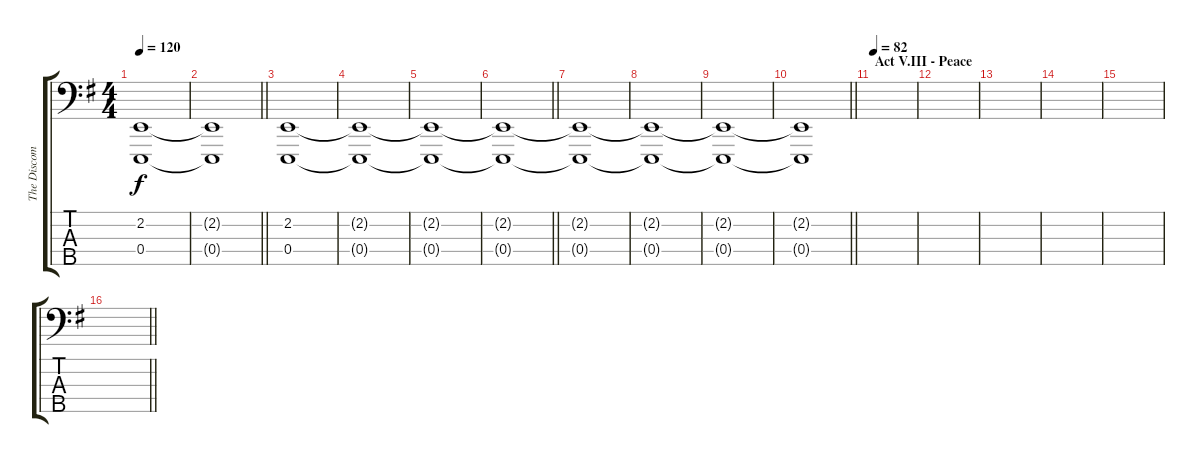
\track ("The Discomforter" "The Discom") {instrument lead1square}
\staff {score tabs}
\tuning (G2 D2 A1 E1 B0) {hide}
\ts (4 4)
\tempo 120
\clef f4
\ks eminor
(2.2{t} 0.4{t}).1{dy f} |
\barLineRight lightlight
(2.2{t} 0.4{t}).1 |
\section ("" "")
(2.2 0.4).1 |
(2.2{t} 0.4{t}).1 |
(2.2{t} 0.4{t}).1 |
\barLineRight lightlight
(2.2{t} 0.4{t}).1 |
(2.2{t} 0.4{t}).1{volume 5} |
(2.2{t} 0.4{t}).1 |
(2.2{t} 0.4{t}).1 |
\barLineRight lightlight
(2.2{t} 0.4{t}).1 |
\section ("" "Act V.III - Peace")
\tempo 82
|
|
|
|
|
\barLineRight lightlight
